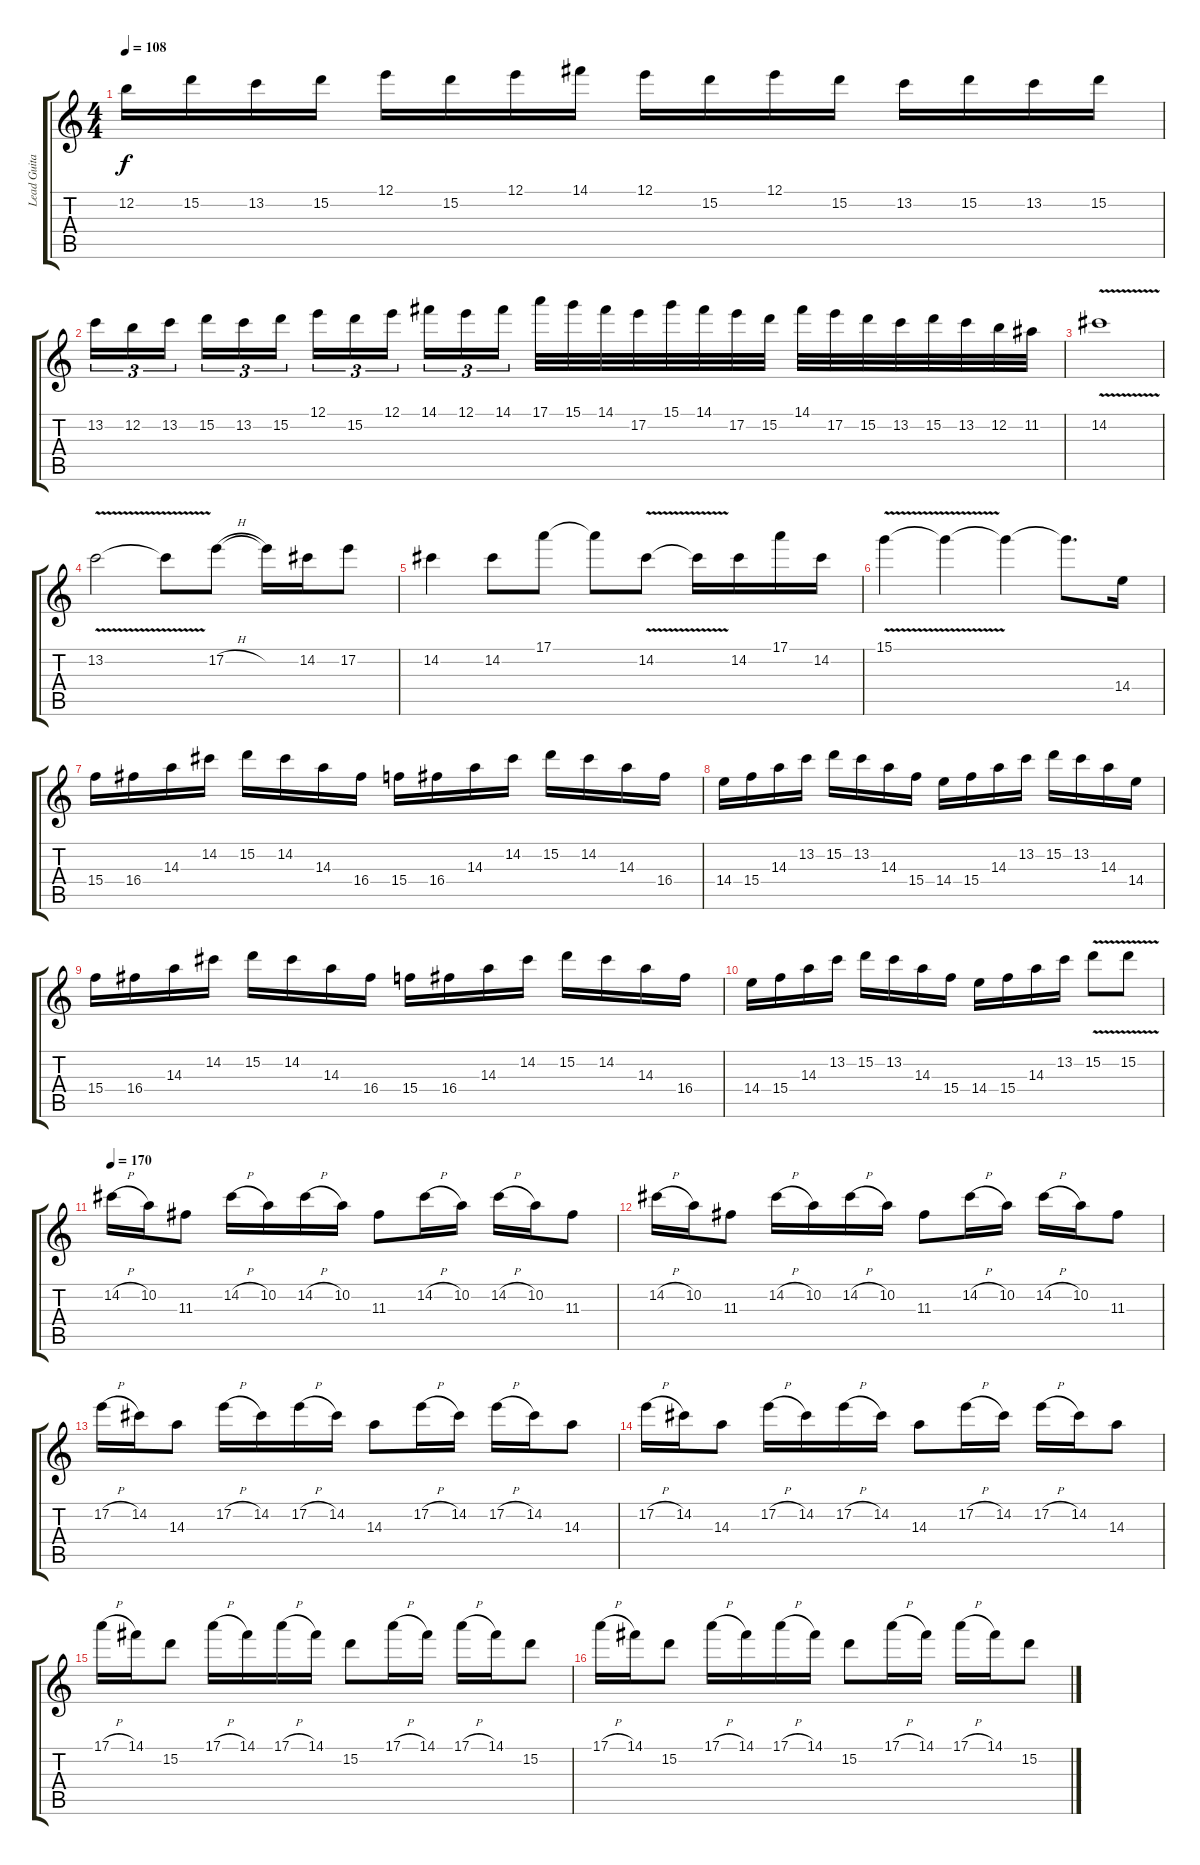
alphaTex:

\track ("Lead Guitar" "Lead Guita") {instrument overdrivenguitar}
\staff {score tabs}
\tuning (E4 B3 G3 D3 A2 E2) {hide}
\ts (4 4)
\tempo 108
\clef g2
\ks c
12.2.16{dy f} 15.2.16 13.2.16 15.2.16 12.1.16 15.2.16 12.1.16 14.1.16 12.1.16 15.2.16 12.1.16 15.2.16 13.2.16 15.2.16 13.2.16 15.2.16 |
13.2.16{tu (3 2)} 12.2.16{tu (3 2)} 13.2.16{tu (3 2) beam splitsecondary} 15.2.16{tu (3 2)} 13.2.16{tu (3 2)} 15.2.16{tu (3 2)} 12.1.16{tu (3 2)} 15.2.16{tu (3 2)} 12.1.16{tu (3 2) beam splitsecondary} 14.1.16{tu (3 2)} 12.1.16{tu (3 2)} 14.1.16{tu (3 2)} 17.1.32 15.1.32 14.1.32 17.2.32 15.1.32 14.1.32 17.2.32 15.2.32 14.1.32 17.2.32 15.2.32 13.2.32 15.2.32 13.2.32 12.2.32 11.2.32 |
14.2{v}.1{balance 8} |
13.2{v}.2 13.2{t}.8 17.2{h}.8 17.2{t}.16 14.2.16 17.2.8 |
14.2.4 14.2.8 17.1.8 17.1{t}.8 14.2{v}.8 14.2{t}.16 14.2.16 17.1.16 14.2.16 |
15.1{v}.4 15.1{t}.4 15.1{t}.4 15.1{t}.8{d} 14.4.16 |
15.4.16 16.4.16 14.3.16 14.2.16 15.2.16 14.2.16 14.3.16 16.4.16 15.4.16 16.4.16 14.3.16 14.2.16 15.2.16 14.2.16 14.3.16 16.4.16 |
14.4.16 15.4.16 14.3.16 13.2.16 15.2.16 13.2.16 14.3.16 15.4.16 14.4.16 15.4.16 14.3.16 13.2.16 15.2.16 13.2.16 14.3.16 14.4.16 |
15.4.16 16.4.16 14.3.16 14.2.16 15.2.16 14.2.16 14.3.16 16.4.16 15.4.16 16.4.16 14.3.16 14.2.16 15.2.16 14.2.16 14.3.16 16.4.16 |
14.4.16 15.4.16 14.3.16 13.2.16 15.2.16 13.2.16 14.3.16 15.4.16 14.4.16 15.4.16 14.3.16 13.2.16 15.2{v}.8 15.2{v}.8 |
\tempo 170
14.2{h}.16{volume 15 balance 8} 10.2.16 11.3.8 14.2{h}.16 10.2.16 14.2{h}.16 10.2.16 11.3.8 14.2{h}.16 10.2.16 14.2{h}.16 10.2.16 11.3.8 |
14.2{h}.16 10.2.16 11.3.8 14.2{h}.16 10.2.16 14.2{h}.16 10.2.16 11.3.8 14.2{h}.16 10.2.16 14.2{h}.16 10.2.16 11.3.8 |
17.2{h}.16 14.2.16 14.3.8 17.2{h}.16 14.2.16 17.2{h}.16 14.2.16 14.3.8 17.2{h}.16 14.2.16 17.2{h}.16 14.2.16 14.3.8 |
17.2{h}.16 14.2.16 14.3.8 17.2{h}.16 14.2.16 17.2{h}.16 14.2.16 14.3.8 17.2{h}.16 14.2.16 17.2{h}.16 14.2.16 14.3.8 |
17.1{h}.16 14.1.16 15.2.8 17.1{h}.16 14.1.16 17.1{h}.16 14.1.16 15.2.8 17.1{h}.16 14.1.16 17.1{h}.16 14.1.16 15.2.8 |
17.1{h}.16 14.1.16 15.2.8 17.1{h}.16 14.1.16 17.1{h}.16 14.1.16 15.2.8 17.1{h}.16 14.1.16 17.1{h}.16 14.1.16 15.2.8
